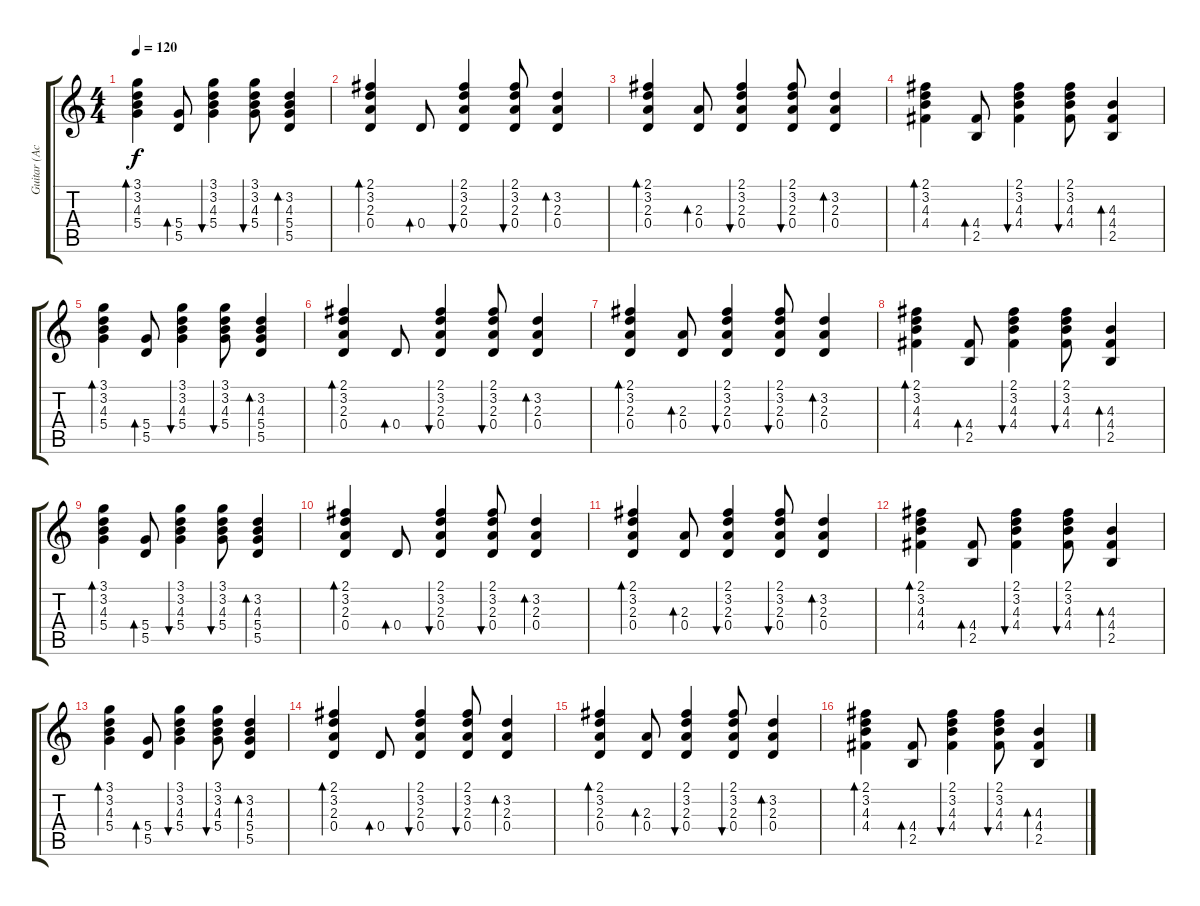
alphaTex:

\track ("Guitar (Acoustic)" "Guitar (Ac") {instrument acousticguitarsteel}
\staff {score tabs}
\tuning (E4 B3 G3 D3 A2 E2) {hide}
\ts (4 4)
\tempo 120
\clef g2
\ks c
(3.1 3.2 4.3 5.4).4{bd 30 dy f} (5.4 5.5).8{bd 30} (3.1 3.2 4.3 5.4).4{bu 30} (3.1 3.2 4.3 5.4).8{bu 30} (3.2 4.3 5.4 5.5).4{bd 30} |
(2.1 3.2 2.3 0.4).4{bd 30} 0.4.8{bd 30} (2.1 3.2 2.3 0.4).4{bu 30} (2.1 3.2 2.3 0.4).8{bu 30} (3.2 2.3 0.4).4{bd 30} |
(2.1 3.2 2.3 0.4).4{bd 30} (2.3 0.4).8{bd 30} (2.1 3.2 2.3 0.4).4{bu 30} (2.1 3.2 2.3 0.4).8{bu 30} (3.2 2.3 0.4).4{bd 30} |
(2.1 3.2 4.3 4.4).4{bd 30} (4.4 2.5).8{bd 30} (2.1 3.2 4.3 4.4).4{bu 30} (2.1 3.2 4.3 4.4).8{bu 30} (4.3 4.4 2.5).4{bd 30} |
(3.1 3.2 4.3 5.4).4{bd 30} (5.4 5.5).8{bd 30} (3.1 3.2 4.3 5.4).4{bu 30} (3.1 3.2 4.3 5.4).8{bu 30} (3.2 4.3 5.4 5.5).4{bd 30} |
(2.1 3.2 2.3 0.4).4{bd 30} 0.4.8{bd 30} (2.1 3.2 2.3 0.4).4{bu 30} (2.1 3.2 2.3 0.4).8{bu 30} (3.2 2.3 0.4).4{bd 30} |
(2.1 3.2 2.3 0.4).4{bd 30} (2.3 0.4).8{bd 30} (2.1 3.2 2.3 0.4).4{bu 30} (2.1 3.2 2.3 0.4).8{bu 30} (3.2 2.3 0.4).4{bd 30} |
(2.1 3.2 4.3 4.4).4{bd 30} (4.4 2.5).8{bd 30} (2.1 3.2 4.3 4.4).4{bu 30} (2.1 3.2 4.3 4.4).8{bu 30} (4.3 4.4 2.5).4{bd 30} |
(3.1 3.2 4.3 5.4).4{bd 30} (5.4 5.5).8{bd 30} (3.1 3.2 4.3 5.4).4{bu 30} (3.1 3.2 4.3 5.4).8{bu 30} (3.2 4.3 5.4 5.5).4{bd 30} |
(2.1 3.2 2.3 0.4).4{bd 30} 0.4.8{bd 30} (2.1 3.2 2.3 0.4).4{bu 30} (2.1 3.2 2.3 0.4).8{bu 30} (3.2 2.3 0.4).4{bd 30} |
(2.1 3.2 2.3 0.4).4{bd 30} (2.3 0.4).8{bd 30} (2.1 3.2 2.3 0.4).4{bu 30} (2.1 3.2 2.3 0.4).8{bu 30} (3.2 2.3 0.4).4{bd 30} |
(2.1 3.2 4.3 4.4).4{bd 30} (4.4 2.5).8{bd 30} (2.1 3.2 4.3 4.4).4{bu 30} (2.1 3.2 4.3 4.4).8{bu 30} (4.3 4.4 2.5).4{bd 30} |
(3.1 3.2 4.3 5.4).4{bd 30} (5.4 5.5).8{bd 30} (3.1 3.2 4.3 5.4).4{bu 30} (3.1 3.2 4.3 5.4).8{bu 30} (3.2 4.3 5.4 5.5).4{bd 30} |
(2.1 3.2 2.3 0.4).4{bd 30} 0.4.8{bd 30} (2.1 3.2 2.3 0.4).4{bu 30} (2.1 3.2 2.3 0.4).8{bu 30} (3.2 2.3 0.4).4{bd 30} |
(2.1 3.2 2.3 0.4).4{bd 30} (2.3 0.4).8{bd 30} (2.1 3.2 2.3 0.4).4{bu 30} (2.1 3.2 2.3 0.4).8{bu 30} (3.2 2.3 0.4).4{bd 30} |
(2.1 3.2 4.3 4.4).4{bd 30} (4.4 2.5).8{bd 30} (2.1 3.2 4.3 4.4).4{bu 30} (2.1 3.2 4.3 4.4).8{bu 30} (4.3 4.4 2.5).4{bd 30}
